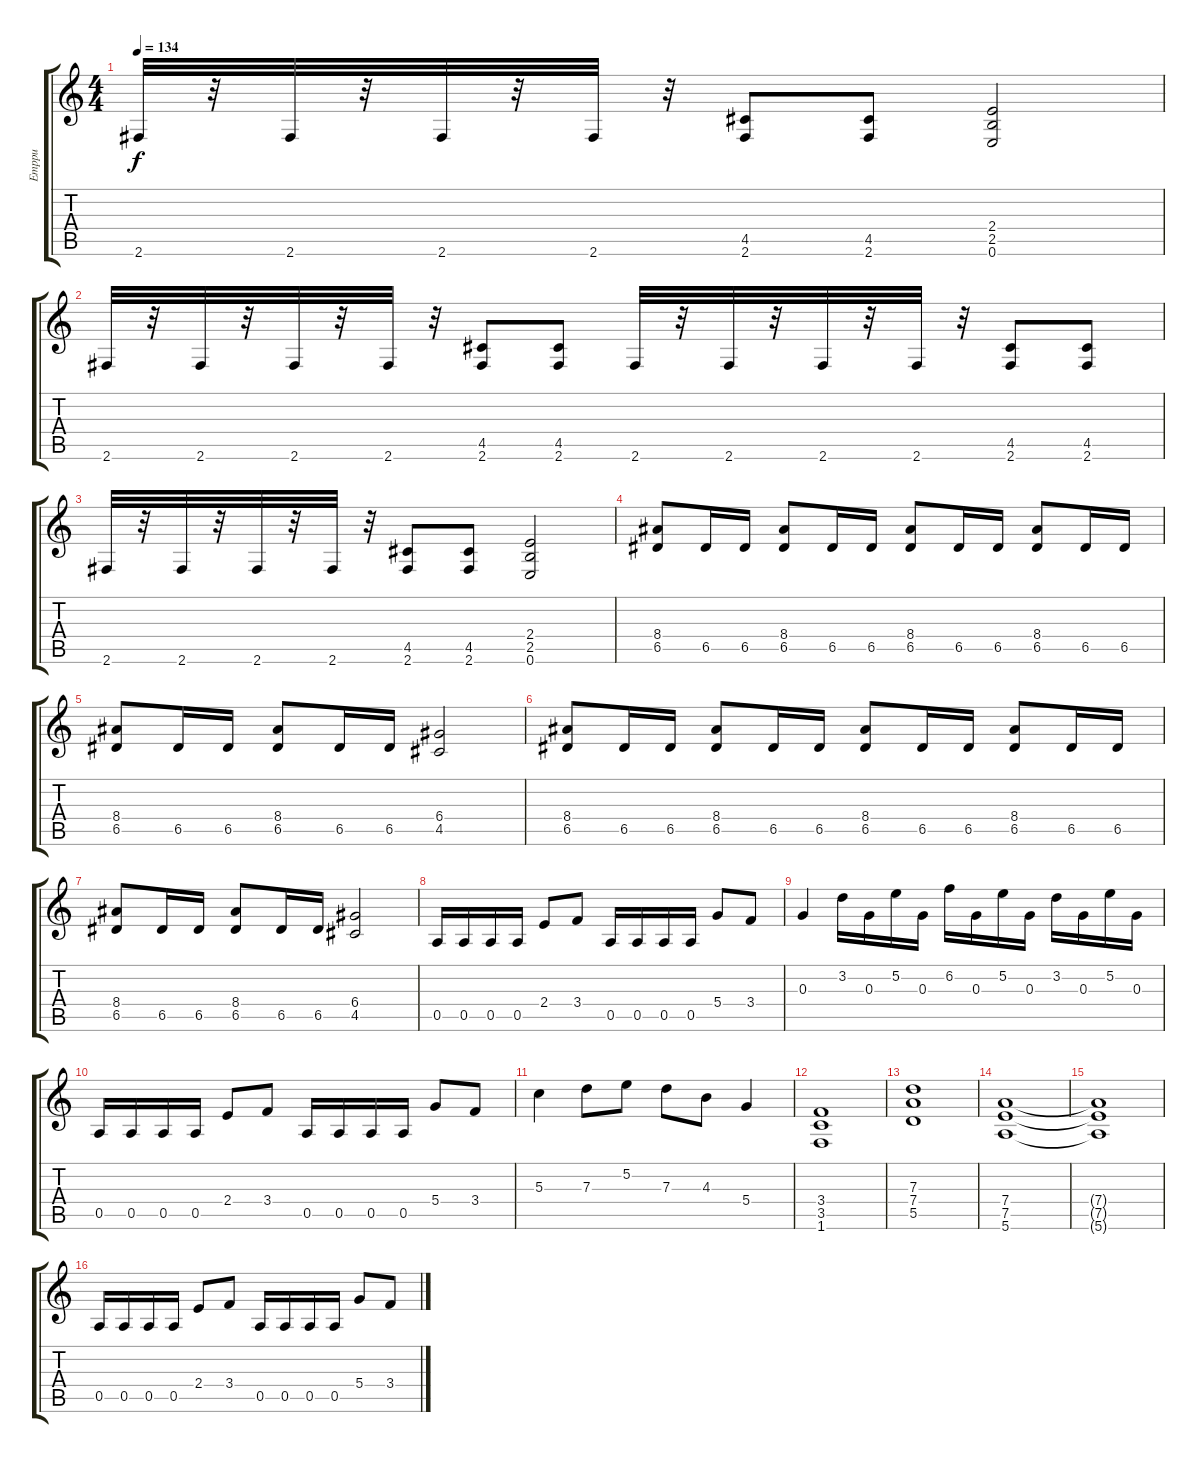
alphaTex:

\track ("Emppu" "Emppu") {instrument overdrivenguitar}
\staff {score tabs}
\tuning (E4 B3 G3 D3 A2 E2) {hide}
\ts (4 4)
\tempo 134
\clef g2
\ks c
2.6.32{dy f} r.32 2.6.32 r.32 2.6.32 r.32 2.6.32 r.32 (4.5 2.6).8 (4.5 2.6).8 (2.4 2.5 0.6).2 |
2.6.32 r.32 2.6.32 r.32 2.6.32 r.32 2.6.32 r.32 (4.5 2.6).8 (4.5 2.6).8 2.6.32 r.32 2.6.32 r.32 2.6.32 r.32 2.6.32 r.32 (4.5 2.6).8 (4.5 2.6).8 |
2.6.32 r.32 2.6.32 r.32 2.6.32 r.32 2.6.32 r.32 (4.5 2.6).8 (4.5 2.6).8 (2.4 2.5 0.6).2 |
(8.4 6.5).8 6.5.16 6.5.16 (8.4 6.5).8 6.5.16 6.5.16 (8.4 6.5).8 6.5.16 6.5.16 (8.4 6.5).8 6.5.16 6.5.16 |
(8.4 6.5).8 6.5.16 6.5.16 (8.4 6.5).8 6.5.16 6.5.16 (6.4 4.5).2 |
(8.4 6.5).8 6.5.16 6.5.16 (8.4 6.5).8 6.5.16 6.5.16 (8.4 6.5).8 6.5.16 6.5.16 (8.4 6.5).8 6.5.16 6.5.16 |
(8.4 6.5).8 6.5.16 6.5.16 (8.4 6.5).8 6.5.16 6.5.16 (6.4 4.5).2 |
0.5.16 0.5.16 0.5.16 0.5.16 2.4.8 3.4.8 0.5.16 0.5.16 0.5.16 0.5.16 5.4.8 3.4.8 |
0.3.4 3.2.16 0.3.16 5.2.16 0.3.16 6.2.16 0.3.16 5.2.16 0.3.16 3.2.16 0.3.16 5.2.16 0.3.16 |
0.5.16 0.5.16 0.5.16 0.5.16 2.4.8 3.4.8 0.5.16 0.5.16 0.5.16 0.5.16 5.4.8 3.4.8 |
5.3.4 7.3.8 5.2.8 7.3.8 4.3.8 5.4.4 |
(3.4 3.5 1.6).1 |
(7.3 7.4 5.5).1 |
(7.4 7.5 5.6).1 |
(7.4{t} 7.5{t} 5.6{t}).1 |
0.5.16 0.5.16 0.5.16 0.5.16 2.4.8 3.4.8 0.5.16 0.5.16 0.5.16 0.5.16 5.4.8 3.4.8
